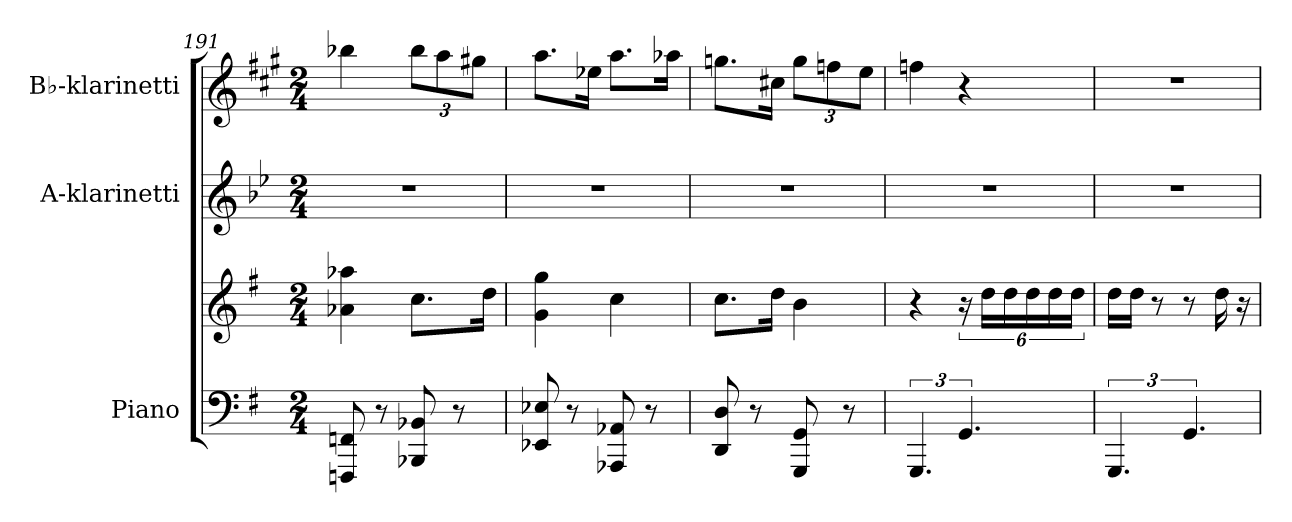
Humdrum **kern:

**kern	**kern	**kern	**kern
*part3	*part3	*part2	*part1
*staff4	*staff3	*staff2	*staff1
*I"Piano	*	*I"A-klarinetti	*I"B♭-klarinetti
*I'Pno.	*	*	*
*clefF4	*clefG2	*clefG2	*clefG2
*	*	*ITrd2c3	*ITrd1c2
*k[f#]	*k[f#]	*k[f#]	*k[f#]
*M2/4	*M2/4	*M2/4	*M2/4
=191	=191	=191	=191
8FFFn/ 8FFn/	4a-X\ 4aa-X\	2r	4aa-X\
8r	.	.	.
*	*	*	*Xbrackettup
8BBB-X/ 8BB-X/	8.cc\L	.	12aa-\L
.	.	.	12gg\
8r	.	.	.
.	.	.	12ff#X\J
.	16dd\Jk	.	.
=192	=192	=192	=192
8EE-X/ 8E-X/	4g\ 4gg\	2r	8.gg\L
8r	.	.	.
.	.	.	16dd-X\Jk
8AAA-X/ 8AA-X/	4cc\	.	8.gg\L
8r	.	.	.
.	.	.	16gg-X\Jk
=193	=193	=193	=193
8DD/ 8D/	8.cc\L	2r	8.ffn\L
8r	.	.	.
.	16dd\Jk	.	16bn\Jk
8GGG/ 8GG/	4b\	.	12ff\L
.	.	.	12ee-X\
8r	.	.	.
.	.	.	12dd\J
!!LO:LB:g=z
=194	=194	=194	=194
6.GGG/	4r	2r	4ee-X\
6.GG/	24r	.	4r
.	24dd\LL	.	.
.	24dd\	.	.
.	24dd\	.	.
.	24dd\	.	.
.	24dd\JJ	.	.
=195	=195	=195	=195
6.GGG/	16dd\LL	2r	2r
.	16dd\JJ	.	.
.	8r	.	.
6.GG/	8r	.	.
.	16dd\	.	.
.	16r	.	.
=	=	=	=
*-	*-	*-	*-
